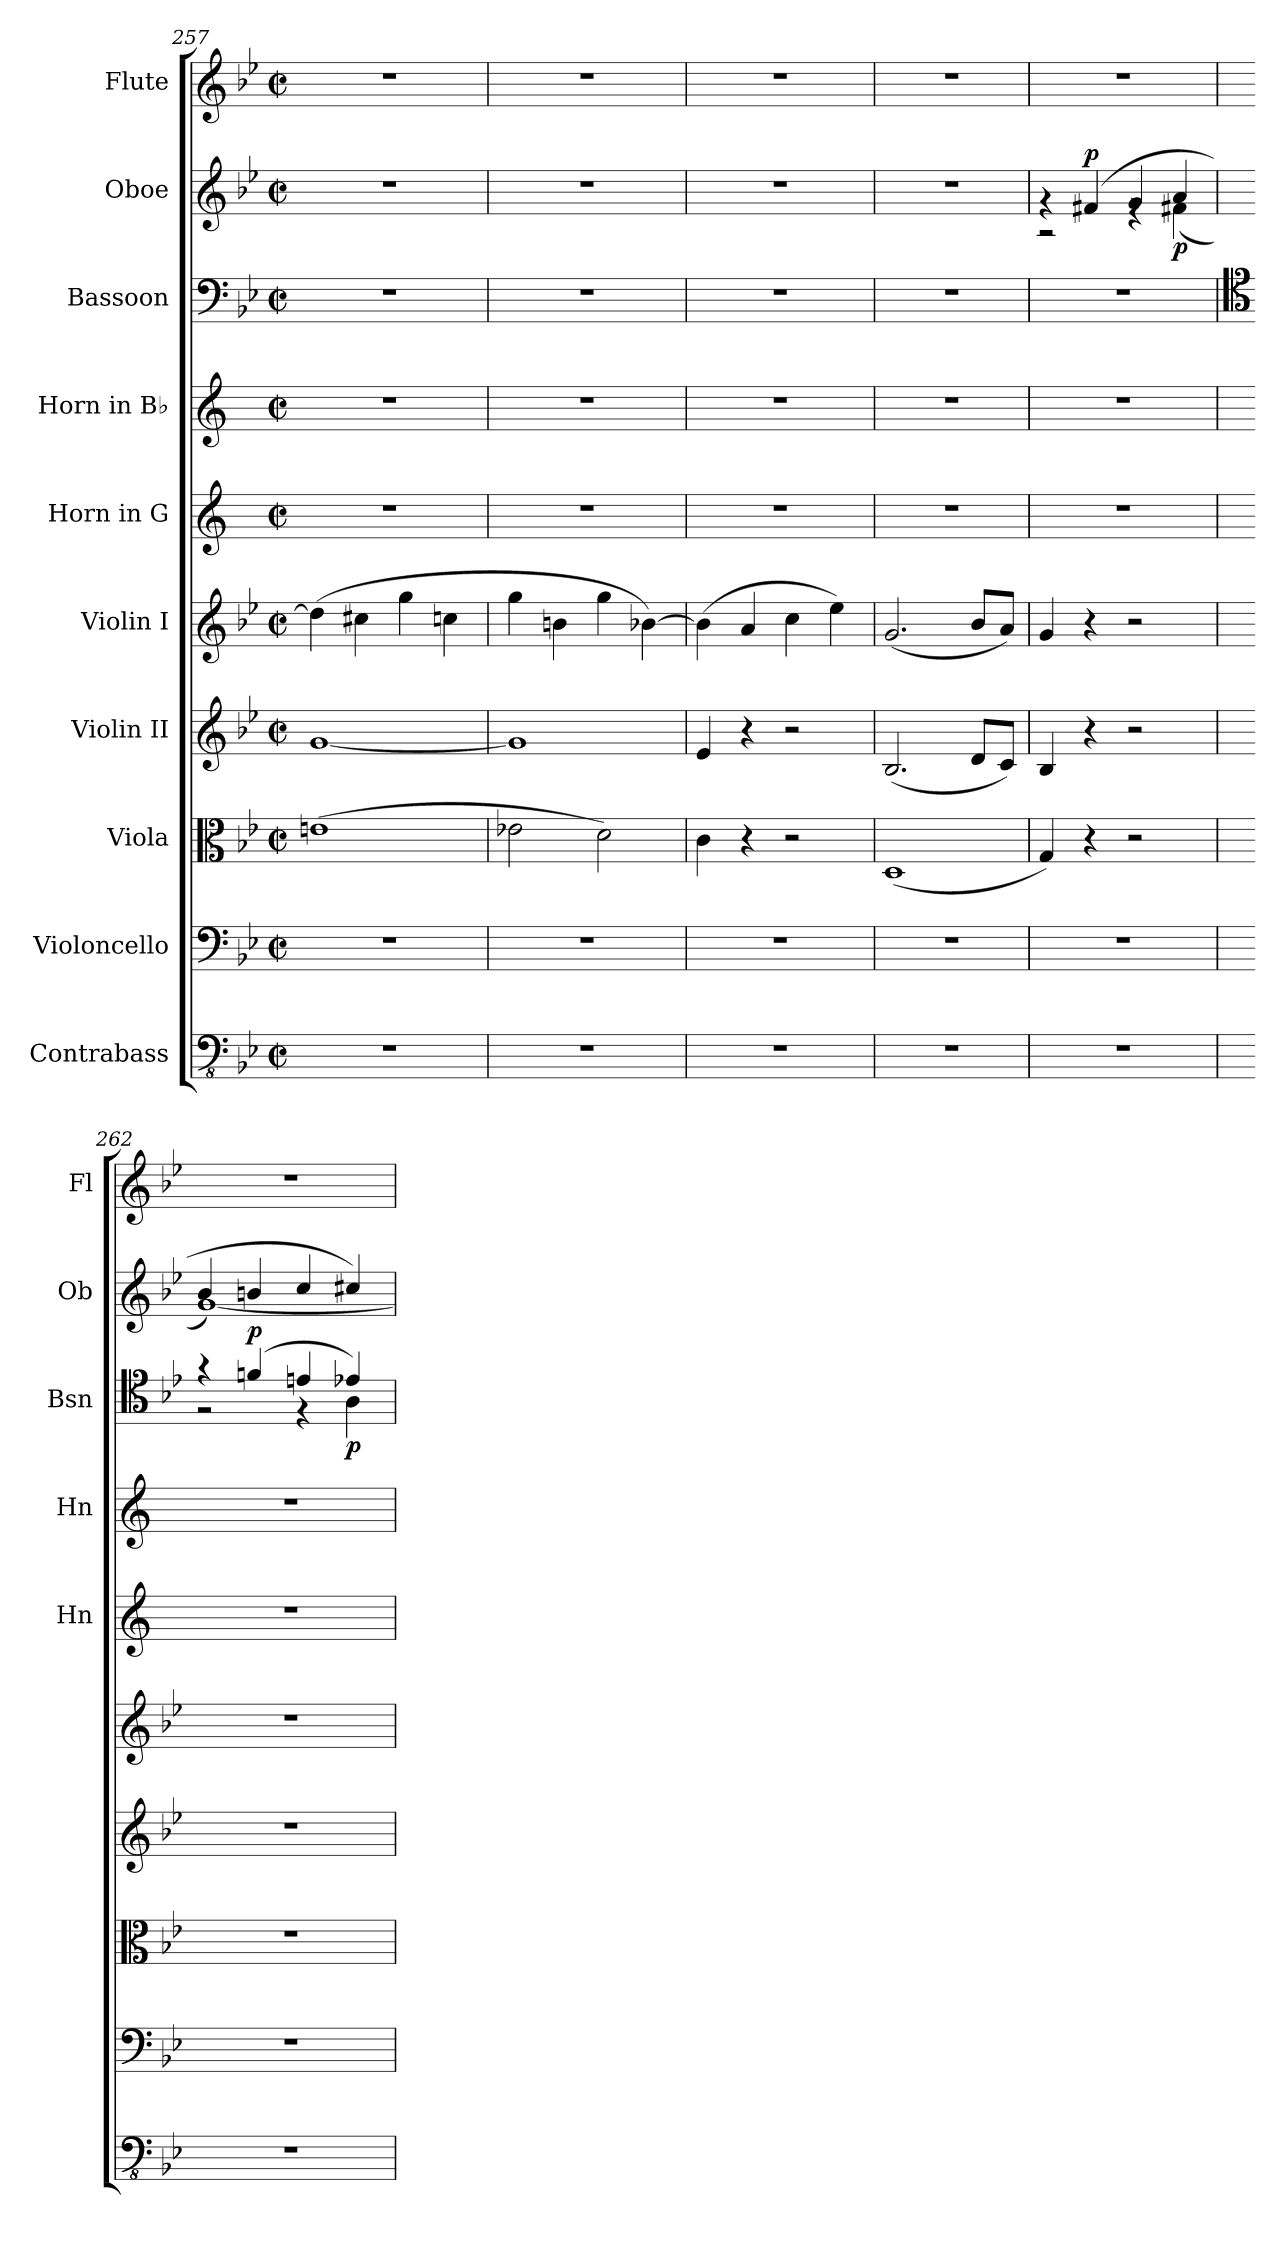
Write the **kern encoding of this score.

**kern	**kern	**kern	**kern	**kern	**kern	**kern	**kern	**dynam	**kern	**dynam	**kern
*part10	*part9	*part8	*part7	*part6	*part5	*part4	*part3	*part3	*part2	*part2	*part1
*staff10	*staff9	*staff8	*staff7	*staff6	*staff5	*staff4	*staff3	*staff3	*staff2	*staff2	*staff1
*I"Contrabass	*I"Violoncello	*I"Viola	*I"Violin II	*I"Violin I	*I"Horn in G	*I"Horn in B♭	*I"Bassoon	*	*I"Oboe	*	*I"Flute
*	*	*	*	*	*I'Hn	*I'Hn	*I'Bsn	*	*I'Ob	*	*I'Fl
*clefFv4	*clefF4	*clefC3	*clefG2	*clefG2	*clefG2	*clefG2	*clefF4	*	*clefG2	*	*clefG2
*	*	*	*	*	*ITrd3c5	*ITrd1c2	*	*	*	*	*
*k[b-e-]	*k[b-e-]	*k[b-e-]	*k[b-e-]	*k[b-e-]	*k[f#]	*k[b-e-]	*k[b-e-]	*	*k[b-e-]	*	*k[b-e-]
*M2/2	*M2/2	*M2/2	*M2/2	*M2/2	*M2/2	*M2/2	*M2/2	*	*M2/2	*	*M2/2
*met(c|)	*met(c|)	*met(c|)	*met(c|)	*met(c|)	*met(c|)	*met(c|)	*met(c|)	*	*met(c|)	*	*met(c|)
=257	=257	=257	=257	=257	=257	=257	=257	=257	=257	=257	=257
1r	1r	(>1en	[1g	(>4dd\]	1r	1r	1r	.	1r	.	1r
.	.	.	.	4cc#X\	.	.	.	.	.	.	.
.	.	.	.	4gg\	.	.	.	.	.	.	.
.	.	.	.	4ccn\	.	.	.	.	.	.	.
=258	=258	=258	=258	=258	=258	=258	=258	=258	=258	=258	=258
1r	1r	2e-X\	1g]	4gg\	1r	1r	1r	.	1r	.	1r
.	.	.	.	4bn\	.	.	.	.	.	.	.
.	.	2d\)	.	4gg\	.	.	.	.	.	.	.
.	.	.	.	[4b-X\)	.	.	.	.	.	.	.
=259	=259	=259	=259	=259	=259	=259	=259	=259	=259	=259	=259
1r	1r	4c\	4e-/	(>4b-\]	1r	1r	1r	.	1r	.	1r
.	.	4r	4r	4a/	.	.	.	.	.	.	.
.	.	2r	2r	4cc\	.	.	.	.	.	.	.
.	.	.	.	4ee-\)	.	.	.	.	.	.	.
=260	=260	=260	=260	=260	=260	=260	=260	=260	=260	=260	=260
1r	1r	(<1D	(<2.B-/	(<2.g/	1r	1r	1r	.	1r	.	1r
.	.	.	8d/L	8b-/L	.	.	.	.	.	.	.
.	.	.	8c/J)	8a/J)	.	.	.	.	.	.	.
=261	=261	=261	=261	=261	=261	=261	=261	=261	=261	=261	=261
*	*	*	*	*	*	*	*	*	*^	*	*
1r	1r	4G/)	4B-/	4g/	1r	1r	1r	.	4rg	2r	.	1r
!	!	!	!	!	!	!	!	!	!	!	!LO:DY:a	!
.	.	4r	4r	4r	.	.	.	.	(>4f#X/	.	p	.
.	.	2r	2r	2r	.	.	.	.	4g/	4re	.	.
!	!	!	!	!	!	!	!	!	!	!	!LO:DY:b	!
.	.	.	.	.	.	.	.	.	4a/	(<4f#X\	p	.
=262	=262	=262	=262	=262	=262	=262	=262	=262	=262	=262	=262	=262
*	*	*	*	*	*	*	*clefC4	*	*	*	*	*
*	*	*	*	*	*	*	*^	*	*	*	*	*
1r	1r	1r	1r	1r	1r	1r	4r	2r	.	4b-/	[1g)	.	1r
!	!	!	!	!	!	!	!	!	!LO:DY:a	!	!	!	!
.	.	.	.	.	.	.	(>4fn/	.	p	4bn/	.	.	.
.	.	.	.	.	.	.	4en/	4r	.	4cc/	.	.	.
!	!	!	!	!	!	!	!	!	!LO:DY:b	!	!	!	!
.	.	.	.	.	.	.	4e-X/)	4A\	p	4cc#X/)	.	.	.
*	*	*	*	*	*	*	*v	*v	*	*	*	*	*
*	*	*	*	*	*	*	*	*	*v	*v	*	*
=	=	=	=	=	=	=	=	=	=	=	=
*-	*-	*-	*-	*-	*-	*-	*-	*-	*-	*-	*-
